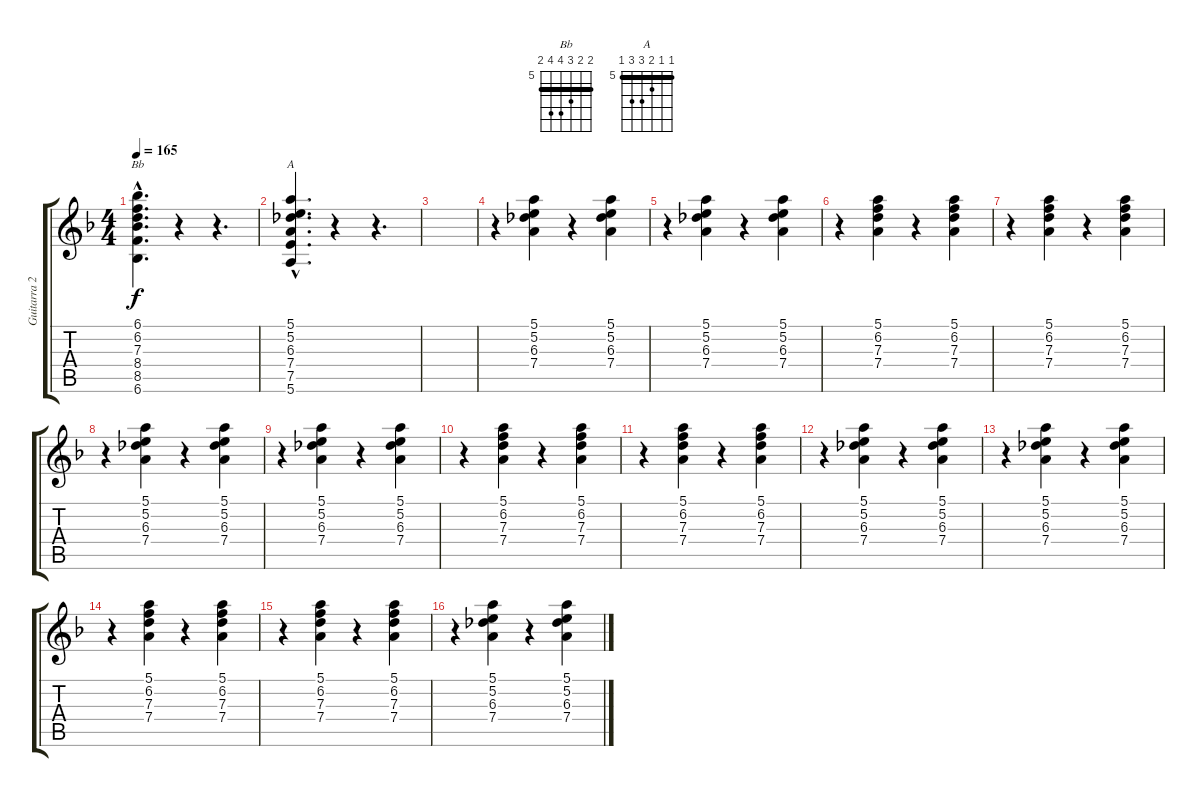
\track ("Guitarra 2" "Guitarra 2") {instrument electricguitarclean}
\staff {score tabs}
\tuning (E4 B3 G3 D3 A2 E2) {hide}
\chord ("Bb" 6 6 7 8 8 6) {firstfret 5 barre 6}
\chord ("A" 5 5 6 7 7 5) {firstfret 5 barre 5}
\ts (4 4)
\tempo 165
\clef g2
\ks dminor
(6.1{hac} 6.2{hac} 7.3{hac} 8.4{hac} 8.5{hac} 6.6{hac}).4{d ch "Bb" dy f} r.4 r.4{d} |
(5.1{hac} 5.2{hac} 6.3{hac} 7.4{hac} 7.5{hac} 5.6{hac}).4{d ch "A"} r.4 r.4{d} |
|
r.4 (5.1 5.2 6.3 7.4).4 r.4 (5.1 5.2 6.3 7.4).4 |
r.4 (5.1 5.2 6.3 7.4).4 r.4 (5.1 5.2 6.3 7.4).4 |
r.4 (5.1 6.2 7.3 7.4).4 r.4 (5.1 6.2 7.3 7.4).4 |
r.4 (5.1 6.2 7.3 7.4).4 r.4 (5.1 6.2 7.3 7.4).4 |
r.4 (5.1 5.2 6.3 7.4).4 r.4 (5.1 5.2 6.3 7.4).4 |
r.4 (5.1 5.2 6.3 7.4).4 r.4 (5.1 5.2 6.3 7.4).4 |
r.4 (5.1 6.2 7.3 7.4).4 r.4 (5.1 6.2 7.3 7.4).4 |
r.4 (5.1 6.2 7.3 7.4).4 r.4 (5.1 6.2 7.3 7.4).4 |
r.4 (5.1 5.2 6.3 7.4).4 r.4 (5.1 5.2 6.3 7.4).4 |
r.4 (5.1 5.2 6.3 7.4).4 r.4 (5.1 5.2 6.3 7.4).4 |
r.4 (5.1 6.2 7.3 7.4).4 r.4 (5.1 6.2 7.3 7.4).4 |
r.4 (5.1 6.2 7.3 7.4).4 r.4 (5.1 6.2 7.3 7.4).4 |
r.4 (5.1 5.2 6.3 7.4).4 r.4 (5.1 5.2 6.3 7.4).4
